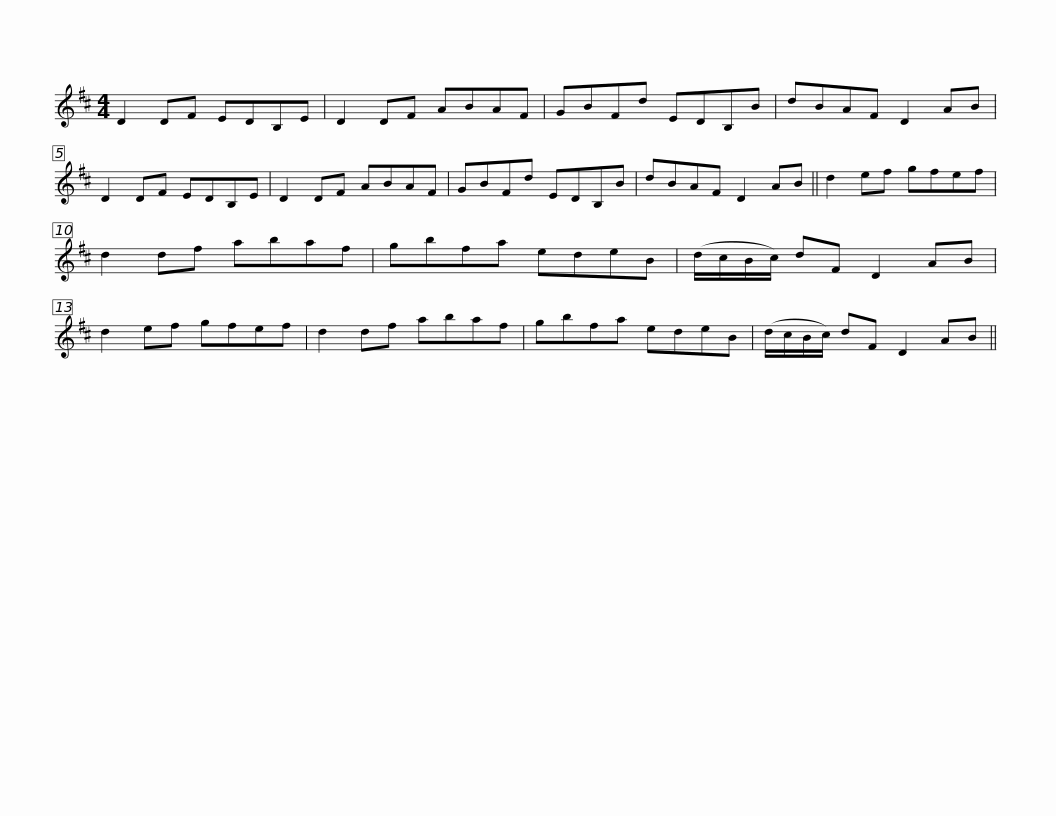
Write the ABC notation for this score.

X:1
L:1/8
M:4/4
I:linebreak $
K:D
V:1 treble
V:1
 D2 DF EDB,E | D2 DF ABAF | GBFd EDB,B | dBAF D2 AB | D2 DF EDB,E | %5
 D2 DF ABAF |$ GBFd EDB,B | dBAF D2 AB || d2 ef gfef | d2 df abaf | %10
 gbfa edeB |$ (d/c/B/c/) dF D2 AB | d2 ef gfef | d2 df abaf | gbfa edeB | %15
 (d/c/B/c/) dF D2 AB || %16
